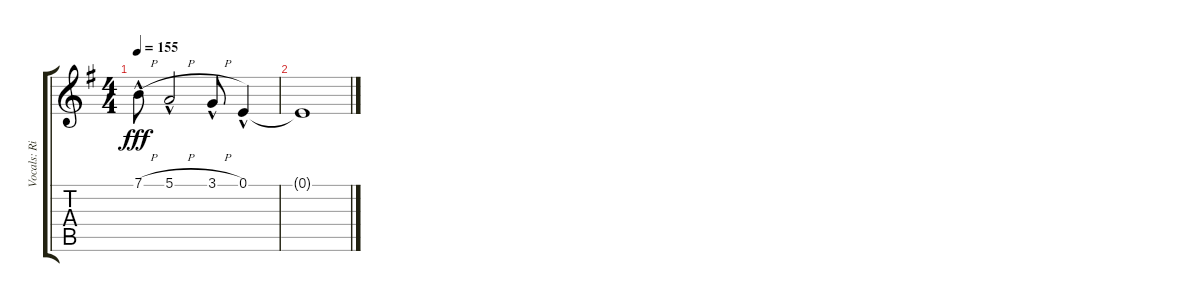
\track ("Vocals: Rik" "Vocals: Ri") {instrument lead2sawtooth}
\staff {score tabs}
\tuning (E4 B3 G3 D3 A2 E2) {hide}
\ts (4 4)
\tempo 155
\clef g2
\ks g
7.1{h hac}.8{dy fff} 5.1{h hac}.2 3.1{h hac}.8 0.1{hac}.4 |
0.1{t}.1
